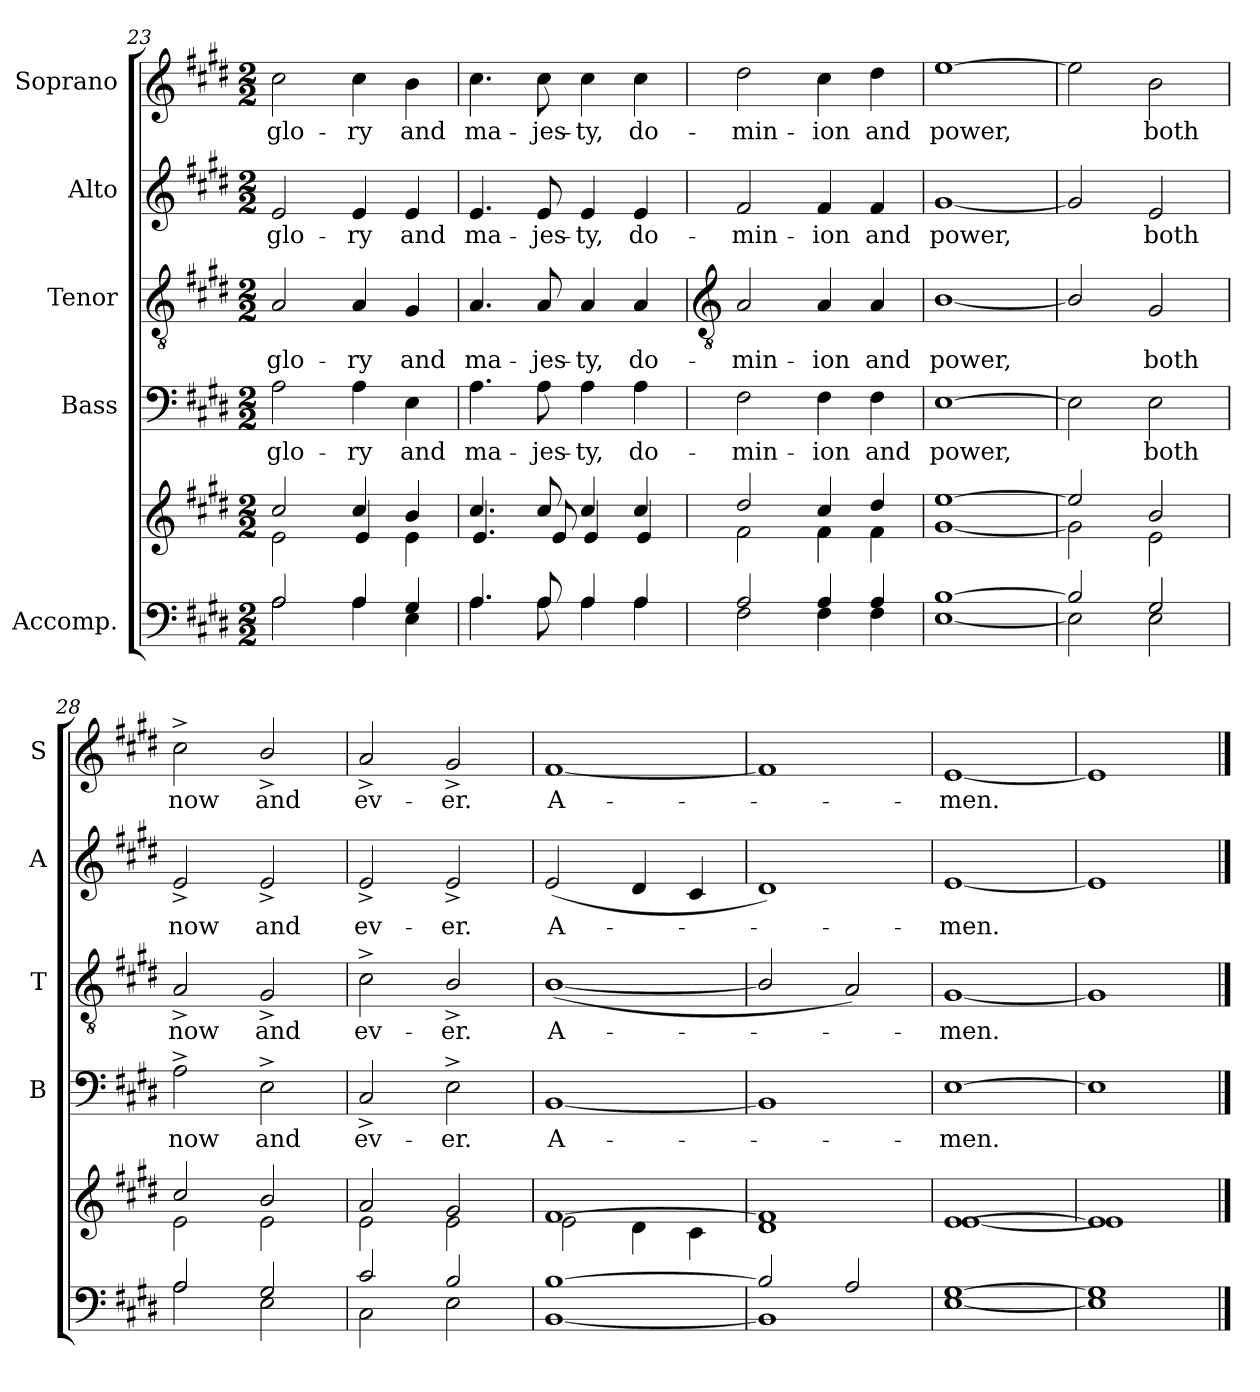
**kern	**kern	**kern	**text	**kern	**text	**kern	**text	**kern	**text
*part5	*part5	*part4	*part4	*part3	*part3	*part2	*part2	*part1	*part1
*staff6	*staff5	*staff4	*staff4	*staff3	*staff3	*staff2	*staff2	*staff1	*staff1
*I"Accomp.	*	*I"Bass	*	*I"Tenor	*	*I"Alto	*	*I"Soprano	*
*	*	*I'B	*	*I'T	*	*I'A	*	*I'S	*
*clefF4	*clefG2	*clefF4	*	*clefGv2	*	*clefG2	*	*clefG2	*
*k[f#c#g#d#]	*k[f#c#g#d#]	*k[f#c#g#d#]	*	*k[f#c#g#d#]	*	*k[f#c#g#d#]	*	*k[f#c#g#d#]	*
*E:	*E:	*E:	*	*E:	*	*E:	*	*E:	*
*M2/2	*M2/2	*M2/2	*	*M2/2	*	*M2/2	*	*M2/2	*
=23	=23	=23	=23	=23	=23	=23	=23	=23	=23
*^	*^	*	*	*	*	*	*	*	*
!	!	!	!	!	!LO:LY:b	!	!LO:LY:b	!	!LO:LY:b	!	!LO:LY:b
2A	2A	2cc#/	2e	2A	glo-	2A	glo-	2e	glo-	2cc#	glo-
!	!	!	!	!	!LO:LY:b	!	!LO:LY:b	!	!LO:LY:b	!	!LO:LY:b
4A	4A	4cc#/	4e/	4A	-ry	4A	-ry	4e	-ry	4cc#	-ry
!	!	!	!	!	!LO:LY:b	!	!LO:LY:b	!	!LO:LY:b	!	!LO:LY:b
4G#	4E	4b/	4e	4E	and	4G#	and	4e	and	4b	and
=24	=24	=24	=24	=24	=24	=24	=24	=24	=24	=24	=24
!	!	!	!	!	!LO:LY:b	!	!LO:LY:b	!	!LO:LY:b	!	!LO:LY:b
4.A	4.A	4.cc#/	4.e/	4.A	ma-	4.A	ma-	4.e	ma-	4.cc#	ma-
!	!	!	!	!	!LO:LY:b	!	!LO:LY:b	!	!LO:LY:b	!	!LO:LY:b
8A	8A	8cc#/	8e/	8A	-jes-	8A	-jes-	8e	-jes-	8cc#	-jes-
!	!	!	!	!	!LO:LY:b	!	!LO:LY:b	!	!LO:LY:b	!	!LO:LY:b
4A	4A	4cc#/	4e/	4A	-ty,	4A	-ty,	4e	-ty,	4cc#	-ty,
!	!	!	!	!	!LO:LY:b	!	!LO:LY:b	!	!LO:LY:b	!	!LO:LY:b
4A	4A	4cc#/	4e/	4A	do-	4A	do-	4e	do-	4cc#	do-
!!LO:LB:g=z
=25	=25	=25	=25	=25	=25	=25	=25	=25	=25	=25	=25
*	*	*	*	*	*	*clefGv2	*	*	*	*	*
!	!	!	!	!	!LO:LY:b	!	!LO:LY:b	!	!LO:LY:b	!	!LO:LY:b
2A	2F#	2dd#	2f#\	2F#	-min-	2A	-min-	2f#	-min-	2dd#	-min-
!	!	!	!	!	!LO:LY:b	!	!LO:LY:b	!	!LO:LY:b	!	!LO:LY:b
4A	4F#	4cc#	4f#\	4F#	-ion	4A	-ion	4f#	-ion	4cc#	-ion
!	!	!	!	!	!LO:LY:b	!	!LO:LY:b	!	!LO:LY:b	!	!LO:LY:b
4A	4F#	4dd#	4f#\	4F#	and	4A	and	4f#	and	4dd#	and
=26	=26	=26	=26	=26	=26	=26	=26	=26	=26	=26	=26
!	!	!	!	!	!LO:LY:b	!	!LO:LY:b	!	!LO:LY:b	!	!LO:LY:b
[1B	[1E	[1ee	[1g#	[1E	power,	[1B/	power,	[1g#	power,	[1ee	power,
=27	=27	=27	=27	=27	=27	=27	=27	=27	=27	=27	=27
2B]	2E]	2ee]	2g#\]	2E]	.	2B/]	.	2g#]	.	2ee]	.
!	!	!	!	!	!LO:LY:b	!	!LO:LY:b	!	!LO:LY:b	!	!LO:LY:b
2G#	2E	2b/	2e	2E	both	2G#	both	2e	both	2b	both
=28	=28	=28	=28	=28	=28	=28	=28	=28	=28	=28	=28
!	!	!	!	!	!LO:LY:b	!	!LO:LY:b	!	!LO:LY:b	!	!LO:LY:b
2A	2A	2cc#/	2e	2A^	now	2A^	now	2e^	now	2cc#^	now
!	!	!	!	!	!LO:LY:b	!	!LO:LY:b	!	!LO:LY:b	!	!LO:LY:b
2G#	2E	2b/	2e	2E^	and	2G#^	and	2e^	and	2b^/	and
=29	=29	=29	=29	=29	=29	=29	=29	=29	=29	=29	=29
!	!	!	!	!	!LO:LY:b	!	!LO:LY:b	!	!LO:LY:b	!	!LO:LY:b
2c#	2C#\	2a	2e	2C#^	ev-	2c#^	ev-	2e^	ev-	2a^	ev-
!	!	!	!	!	!LO:LY:b	!	!LO:LY:b	!	!LO:LY:b	!	!LO:LY:b
2B	2E	2g#	2e	2E^	-er.	2B^/	-er.	2e^	-er.	2g#^	-er.
=30	=30	=30	=30	=30	=30	=30	=30	=30	=30	=30	=30
!	!	!	!	!	!LO:LY:b	!	!LO:LY:b	!	!LO:LY:b	!	!LO:LY:b
[1B/	[1BB	[1f#\	2e\	[1BB	A-	(<[1B/	A-	(<2e	A-	[1f#	A-
.	.	.	4d#\	.	.	.	.	4d#	.	.	.
.	.	.	4c#\	.	.	.	.	4c#	.	.	.
=31	=31	=31	=31	=31	=31	=31	=31	=31	=31	=31	=31
2B/]	1BB]	1f#]	1d#	1BB]	.	2B/]	.	1d#)	.	1f#]	.
2A/	.	.	.	.	.	2A)	.	.	.	.	.
=32	=32	=32	=32	=32	=32	=32	=32	=32	=32	=32	=32
!	!	!	!	!	!LO:LY:b	!	!LO:LY:b	!	!LO:LY:b	!	!LO:LY:b
[1G#	[1E	[1e	[1e	[1E	men.	[1G#	men.	[1e	men.	[1e	men.
=33	=33	=33	=33	=33	=33	=33	=33	=33	=33	=33	=33
1G#]	1E]	1e]	1e]	1E]	.	1G#]	.	1e]	.	1e]	.
*v	*v	*	*	*	*	*	*	*	*	*	*
*	*v	*v	*	*	*	*	*	*	*	*
==	==	==	==	==	==	==	==	==	==
*-	*-	*-	*-	*-	*-	*-	*-	*-	*-
